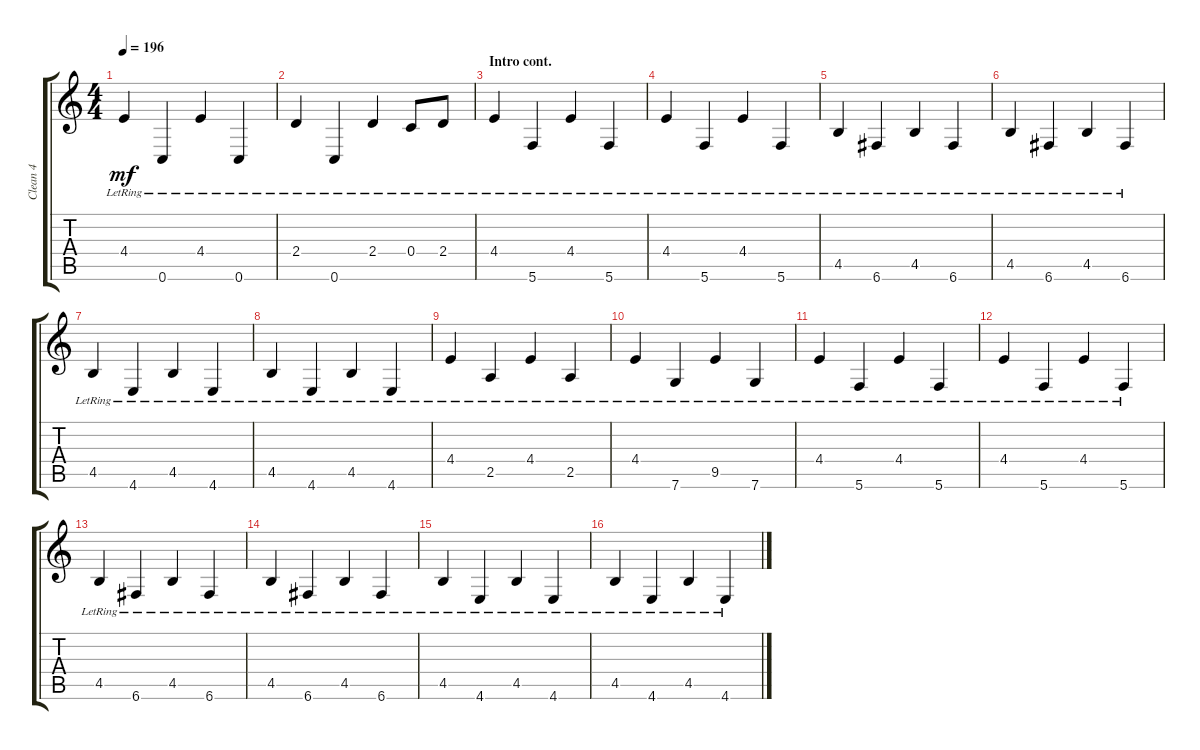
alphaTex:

\track ("Clean 4" "Clean 4") {instrument electricguitarclean}
\staff {score tabs}
\tuning (D4 A3 F3 C3 G2 C2) {hide}
\ts (4 4)
\tempo 196
\clef g2
\ks aminor
4.4{lr}.4{dy mf} 0.6{lr}.4 4.4{lr}.4 0.6{lr}.4 |
2.4{lr}.4 0.6{lr}.4 2.4{lr}.4 0.4{lr}.8 2.4{lr}.8 |
\section ("" "Intro cont.")
4.4{lr}.4 5.6{lr}.4 4.4{lr}.4 5.6{lr}.4 |
4.4{lr}.4 5.6{lr}.4 4.4{lr}.4 5.6{lr}.4 |
4.5{lr}.4 6.6{lr}.4 4.5{lr}.4 6.6{lr}.4 |
4.5{lr}.4 6.6{lr}.4 4.5{lr}.4 6.6{lr}.4 |
4.5{lr}.4 4.6{lr}.4 4.5{lr}.4 4.6{lr}.4 |
4.5{lr}.4 4.6{lr}.4 4.5{lr}.4 4.6{lr}.4 |
4.4{lr}.4 2.5{lr}.4 4.4{lr}.4 2.5{lr}.4 |
4.4{lr}.4 7.6{lr}.4 9.5{lr}.4 7.6{lr}.4 |
4.4{lr}.4 5.6{lr}.4 4.4{lr}.4 5.6{lr}.4 |
4.4{lr}.4 5.6{lr}.4 4.4{lr}.4 5.6{lr}.4 |
4.5{lr}.4 6.6{lr}.4 4.5{lr}.4 6.6{lr}.4 |
4.5{lr}.4 6.6{lr}.4 4.5{lr}.4 6.6{lr}.4 |
4.5{lr}.4 4.6{lr}.4 4.5{lr}.4 4.6{lr}.4 |
4.5{lr}.4 4.6{lr}.4 4.5{lr}.4 4.6{lr}.4
